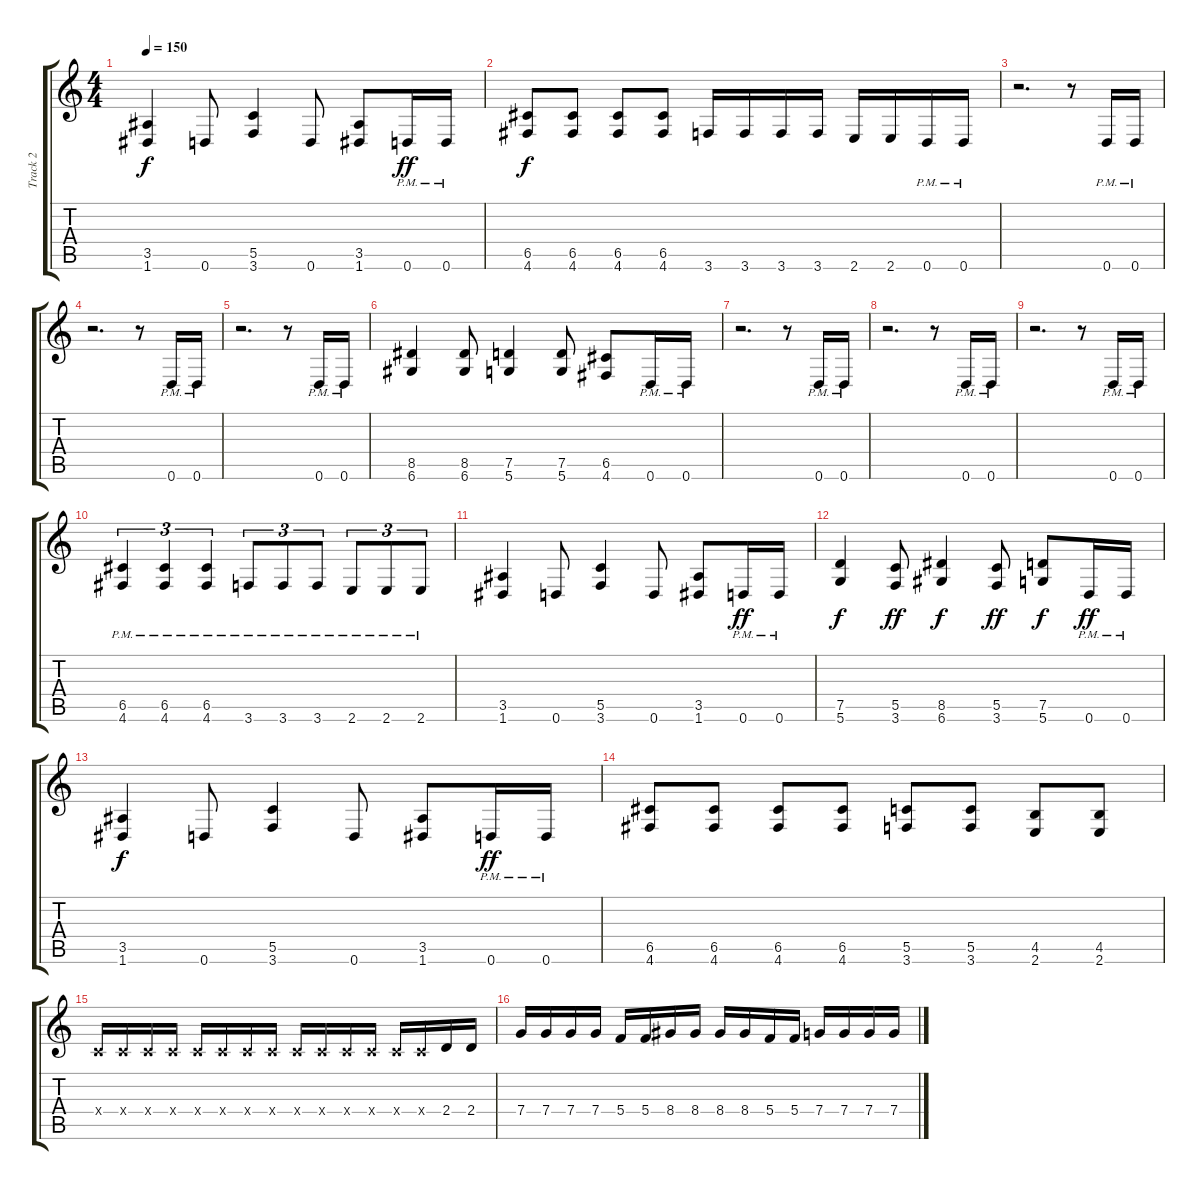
\track ("Track 2" "Track 2") {instrument distortionguitar}
\staff {score tabs}
\tuning (D4 A3 F3 C3 G2 D2) {hide}
\ts (4 4)
\tempo 150
\clef g2
\ks c
(3.5 1.6).4{dy f} 0.6.8 (5.5 3.6).4 0.6.8 (3.5 1.6).8 0.6{pm}.16{dy ff} 0.6{pm}.16 |
(6.5 4.6).8{dy f} (6.5 4.6).8 (6.5 4.6).8 (6.5 4.6).8 3.6.16 3.6.16 3.6.16 3.6.16 2.6.16 2.6.16 0.6{pm}.16 0.6{pm}.16 |
r.2{d} r.8 0.6{pm}.16 0.6{pm}.16 |
r.2{d} r.8 0.6{pm}.16 0.6{pm}.16 |
r.2{d} r.8 0.6{pm}.16 0.6{pm}.16 |
(8.5 6.6).4 (8.5 6.6).8 (7.5 5.6).4 (7.5 5.6).8 (6.5 4.6).8 0.6{pm}.16 0.6{pm}.16 |
r.2{d} r.8 0.6{pm}.16 0.6{pm}.16 |
r.2{d} r.8 0.6{pm}.16 0.6{pm}.16 |
r.2{d} r.8 0.6{pm}.16 0.6{pm}.16 |
(6.5{pm} 4.6{pm}).4{tu (3 2)} (6.5{pm} 4.6{pm}).4{tu (3 2)} (6.5{pm} 4.6{pm}).4{tu (3 2)} 3.6{pm}.8{tu (3 2)} 3.6{pm}.8{tu (3 2)} 3.6{pm}.8{tu (3 2)} 2.6{pm}.8{tu (3 2)} 2.6{pm}.8{tu (3 2)} 2.6{pm}.8{tu (3 2)} |
(3.5 1.6).4 0.6.8 (5.5 3.6).4 0.6.8 (3.5 1.6).8 0.6{pm}.16{dy ff} 0.6{pm}.16 |
(7.5 5.6).4{dy f} (5.5 3.6).8{dy ff} (8.5 6.6).4{dy f} (5.5 3.6).8{dy ff} (7.5 5.6).8{dy f} 0.6{pm}.16{dy ff} 0.6{pm}.16 |
(3.5 1.6).4{dy f} 0.6.8 (5.5 3.6).4 0.6.8 (3.5 1.6).8 0.6{pm}.16{dy ff} 0.6{pm}.16 |
(6.5 4.6).8 (6.5 4.6).8 (6.5 4.6).8 (6.5 4.6).8 (5.5 3.6).8 (5.5 3.6).8 (4.5 2.6).8 (4.5 2.6).8 |
0.4{x}.16 0.4{x}.16 0.4{x}.16 0.4{x}.16 0.4{x}.16 0.4{x}.16 0.4{x}.16 0.4{x}.16 0.4{x}.16 0.4{x}.16 0.4{x}.16 0.4{x}.16 0.4{x}.16 0.4{x}.16 2.4.16 2.4.16 |
7.4.16 7.4.16 7.4.16 7.4.16 5.4.16 5.4.16 8.4.16 8.4.16 8.4.16 8.4.16 5.4.16 5.4.16 7.4.16 7.4.16 7.4.16 7.4.16
